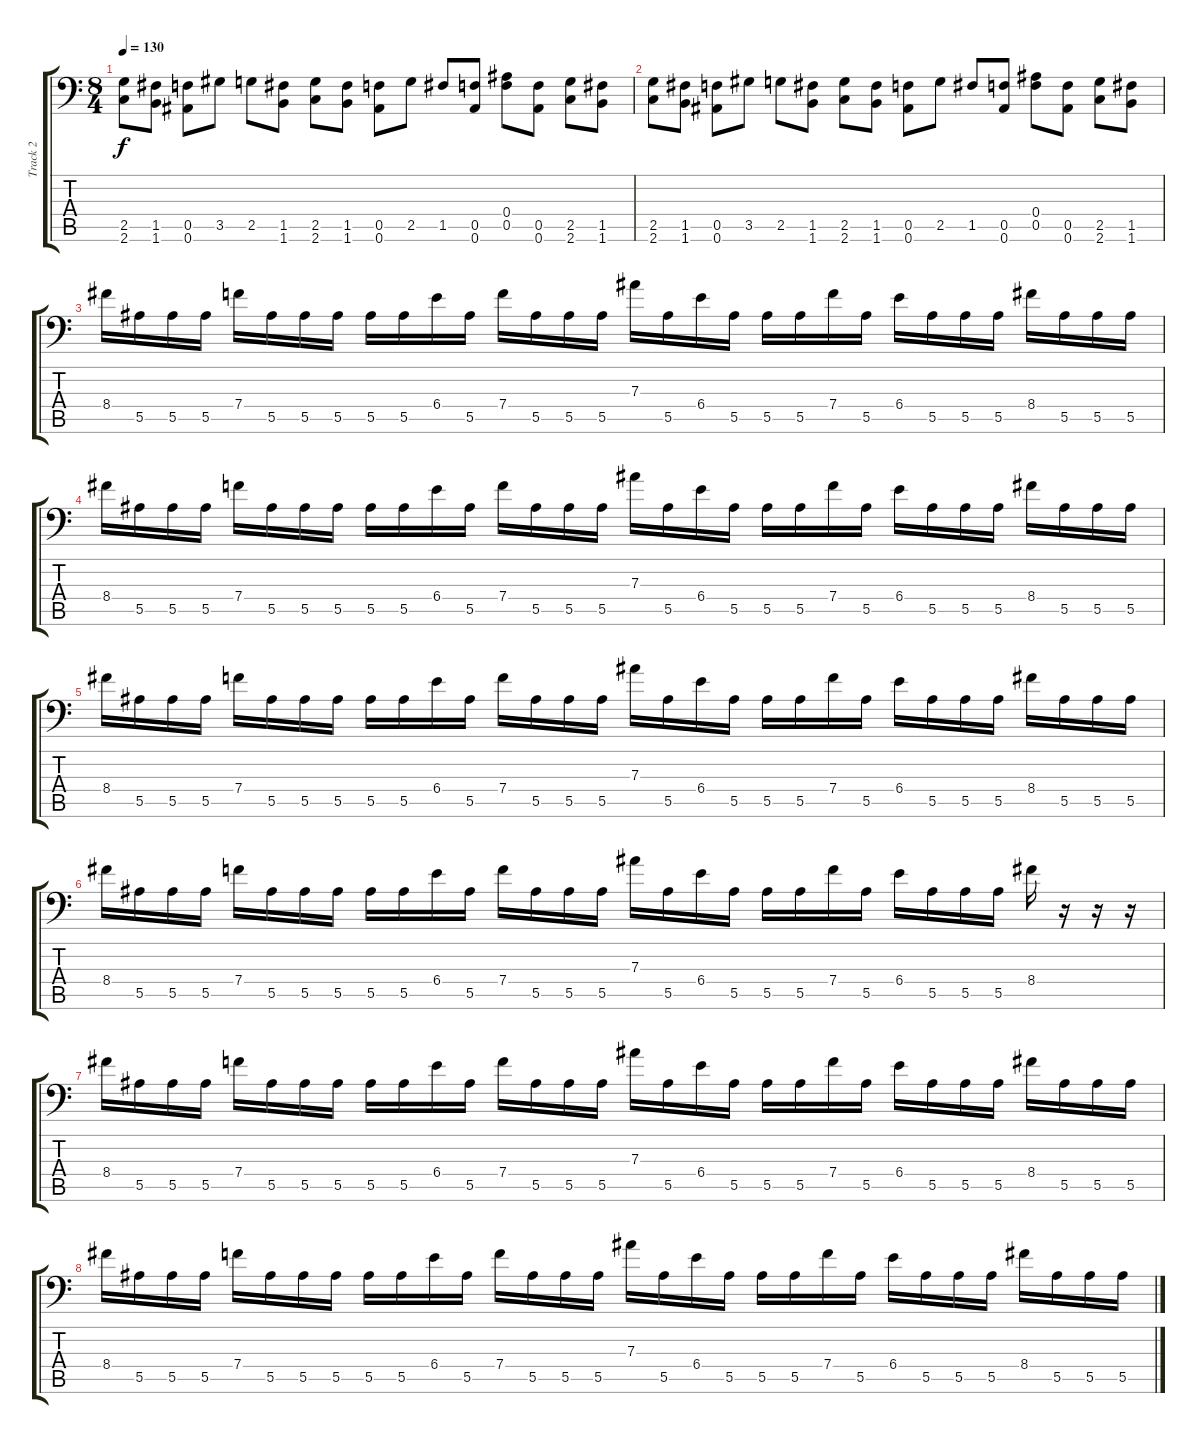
\track ("Track 2" "Track 2") {instrument overdrivenguitar}
\staff {score tabs}
\tuning (C4 G3 Eb3 Bb2 F2 Bb1) {hide}
\ts (8 4)
\tempo 130
\clef f4
\ks c
(2.5 2.6).8{dy f} (1.5 1.6).8 (0.5 0.6).8 3.5.8 2.5.8 (1.5 1.6).8 (2.5 2.6).8 (1.5 1.6).8 (0.5 0.6).8 2.5.8 1.5.8 (0.5 0.6).8 (0.4 0.5).8 (0.5 0.6).8 (2.5 2.6).8 (1.5 1.6).8 |
(2.5 2.6).8 (1.5 1.6).8 (0.5 0.6).8 3.5.8 2.5.8 (1.5 1.6).8 (2.5 2.6).8 (1.5 1.6).8 (0.5 0.6).8 2.5.8 1.5.8 (0.5 0.6).8 (0.4 0.5).8 (0.5 0.6).8 (2.5 2.6).8 (1.5 1.6).8 |
8.4.16 5.5.16 5.5.16 5.5.16 7.4.16 5.5.16 5.5.16 5.5.16 5.5.16 5.5.16 6.4.16 5.5.16 7.4.16 5.5.16 5.5.16 5.5.16 7.3.16 5.5.16 6.4.16 5.5.16 5.5.16 5.5.16 7.4.16 5.5.16 6.4.16 5.5.16 5.5.16 5.5.16 8.4.16 5.5.16 5.5.16 5.5.16 |
8.4.16 5.5.16 5.5.16 5.5.16 7.4.16 5.5.16 5.5.16 5.5.16 5.5.16 5.5.16 6.4.16 5.5.16 7.4.16 5.5.16 5.5.16 5.5.16 7.3.16 5.5.16 6.4.16 5.5.16 5.5.16 5.5.16 7.4.16 5.5.16 6.4.16 5.5.16 5.5.16 5.5.16 8.4.16 5.5.16 5.5.16 5.5.16 |
8.4.16 5.5.16 5.5.16 5.5.16 7.4.16 5.5.16 5.5.16 5.5.16 5.5.16 5.5.16 6.4.16 5.5.16 7.4.16 5.5.16 5.5.16 5.5.16 7.3.16 5.5.16 6.4.16 5.5.16 5.5.16 5.5.16 7.4.16 5.5.16 6.4.16 5.5.16 5.5.16 5.5.16 8.4.16 5.5.16 5.5.16 5.5.16 |
8.4.16 5.5.16 5.5.16 5.5.16 7.4.16 5.5.16 5.5.16 5.5.16 5.5.16 5.5.16 6.4.16 5.5.16 7.4.16 5.5.16 5.5.16 5.5.16 7.3.16 5.5.16 6.4.16 5.5.16 5.5.16 5.5.16 7.4.16 5.5.16 6.4.16 5.5.16 5.5.16 5.5.16 8.4.16 r.16 r.16 r.16 |
8.4.16 5.5.16 5.5.16 5.5.16 7.4.16 5.5.16 5.5.16 5.5.16 5.5.16 5.5.16 6.4.16 5.5.16 7.4.16 5.5.16 5.5.16 5.5.16 7.3.16 5.5.16 6.4.16 5.5.16 5.5.16 5.5.16 7.4.16 5.5.16 6.4.16 5.5.16 5.5.16 5.5.16 8.4.16 5.5.16 5.5.16 5.5.16 |
8.4.16 5.5.16 5.5.16 5.5.16 7.4.16 5.5.16 5.5.16 5.5.16 5.5.16 5.5.16 6.4.16 5.5.16 7.4.16 5.5.16 5.5.16 5.5.16 7.3.16 5.5.16 6.4.16 5.5.16 5.5.16 5.5.16 7.4.16 5.5.16 6.4.16 5.5.16 5.5.16 5.5.16 8.4.16 5.5.16 5.5.16 5.5.16
